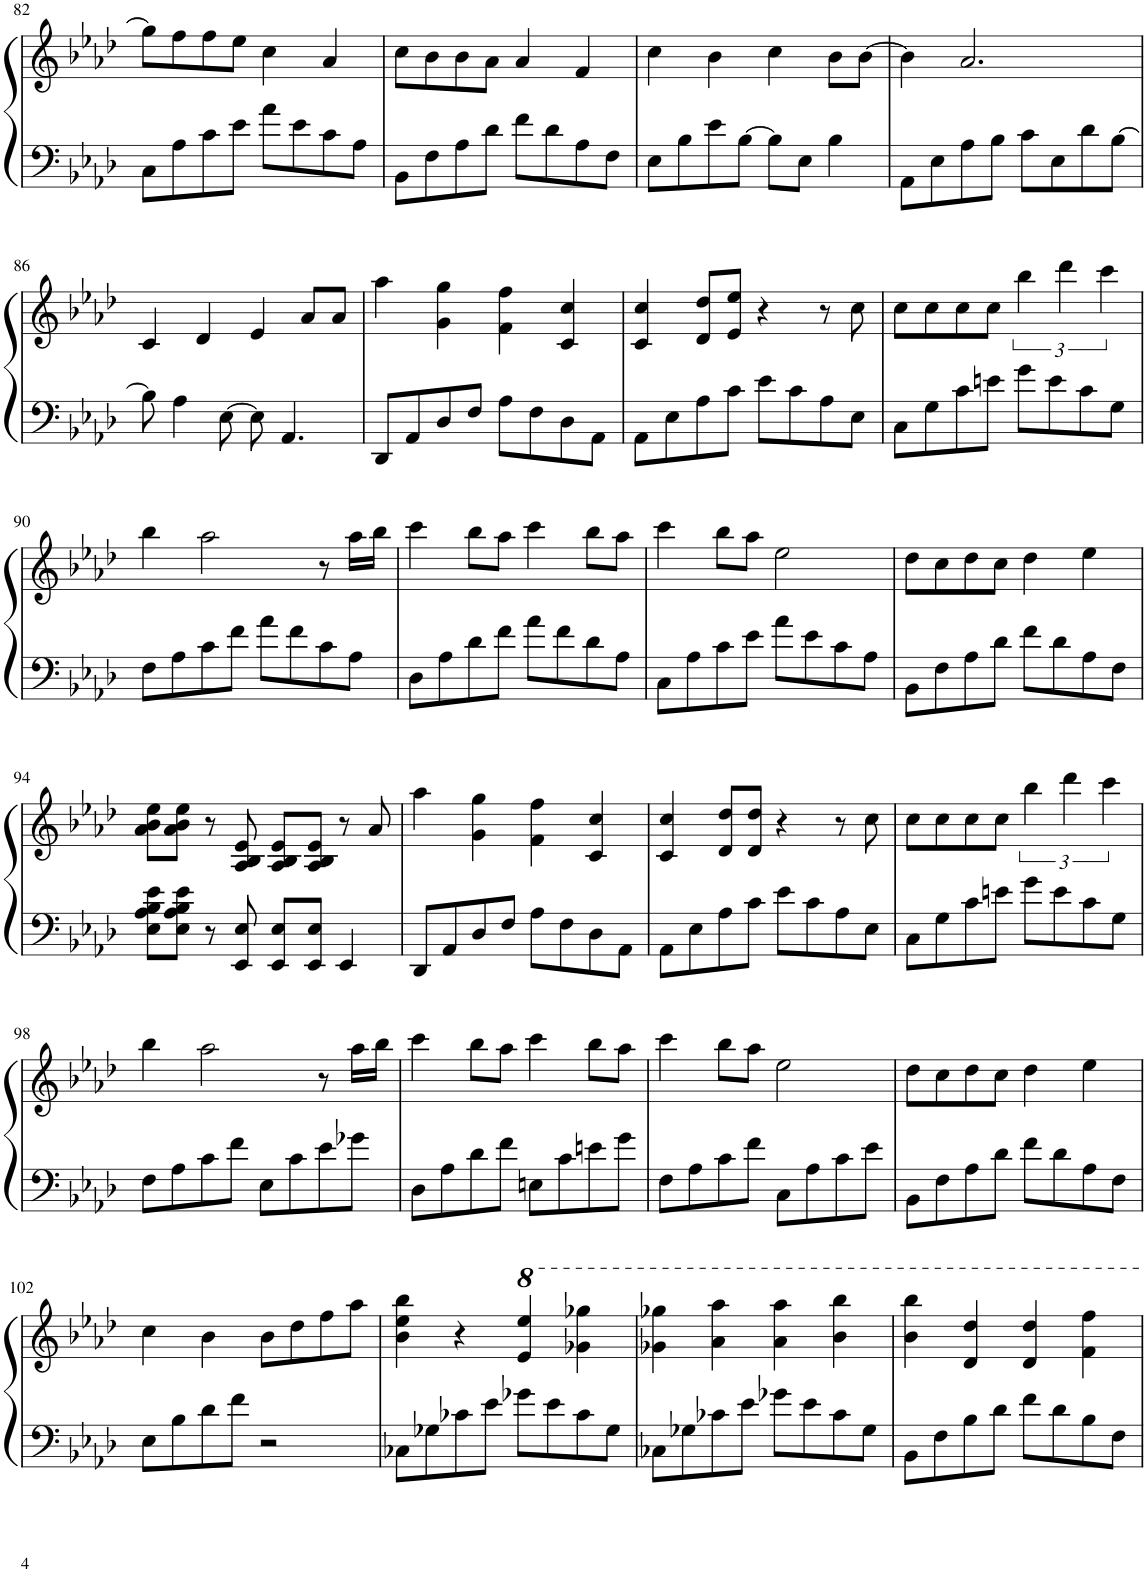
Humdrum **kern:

**kern	**kern
*part1	*part1
*staff2	*staff1
*I"钢琴	*
!!LO:PB:g=z
*clefF4	*clefG2
*k[b-e-a-d-]	*k[b-e-a-d-]
*M4/4	*M4/4
*met(c)	*met(c)
=82	=82
8C\L	8gg\L]
8A-\	8ff\
8c\	8ff\
8e-\J	8ee-\J
8a-\L	4cc\
8e-\	.
8c\	4a-/
8A-\J	.
=83	=83
8BB-\L	8cc\L
8F\	8b-\
8A-\	8b-\
8d-\J	8a-\J
8f\L	4a-/
8d-\	.
8A-\	4f/
8F\J	.
=84	=84
8E-\L	4cc\
8B-\	.
8e-\	4b-\
[8B-\J	.
8B-\L]	4cc\
8E-\J	.
4B-\	8b-\L
.	[8b-\J
=85	=85
8AA-\L	4b-\]
8E-\	.
8A-\	2.a-/
8B-\J	.
8c\L	.
8E-\	.
8d-\	.
[8B-\J	.
!!LO:LB:g=z
=86	=86
8B-\]	4c/
4A-\	.
.	4d-/
[8E-\	.
8E-\]	4e-/
4.AA-/	.
.	8a-/L
.	8a-/J
=87	=87
8DD-/L	4aa-\
8AA-/	.
8D-/	4g\ 4gg\
8F/J	.
8A-\L	4f\ 4ff\
8F\	.
8D-\	4c/ 4cc/
8AA-\J	.
=88	=88
8AA-\L	4c/ 4cc/
8E-\	.
8A-\	8d-/ 8dd-/L
8c\J	8e-/ 8ee-/J
8e-\L	4r
8c\	.
8A-\	8r
8E-\J	8cc\
=89	=89
8C\L	8cc\L
8G\	8cc\
8c\	8cc\
8en\J	8cc\J
8g\L	6bb-\
8e\	.
.	6ddd-\
8c\	.
.	6ccc\
8G\J	.
!!LO:LB:g=z
=90	=90
8F\L	4bb-\
8A-\	.
8c\	2aa-\
8f\J	.
8a-\L	.
8f\	.
8c\	8r
8A-\J	16aa-\LL
.	16bb-\JJ
=91	=91
8D-\L	4ccc\
8A-\	.
8d-\	8bb-\L
8f\J	8aa-\J
8a-\L	4ccc\
8f\	.
8d-\	8bb-\L
8A-\J	8aa-\J
=92	=92
8C\L	4ccc\
8A-\	.
8c\	8bb-\L
8e-\J	8aa-\J
8a-\L	2ee-\
8e-\	.
8c\	.
8A-\J	.
=93	=93
8BB-\L	8dd-\L
8F\	8cc\
8A-\	8dd-\
8d-\J	8cc\J
8f\L	4dd-\
8d-\	.
8A-\	4ee-\
8F\J	.
!!LO:LB:g=z
=94	=94
8E-\ 8A-\ 8B-\ 8e-\L	8a-\ 8b-\ 8ee-\L
8E-\ 8A-\ 8B-\ 8e-\J	8a-\ 8b-\ 8ee-\J
8r	8r
8EE-/ 8E-/	8A-/ 8B-/ 8e-/
8EE-/ 8E-/L	8A-/ 8B-/ 8e-/L
8EE-/ 8E-/J	8A-/ 8B-/ 8e-/J
4EE-/	8r
.	8a-/
=95	=95
8DD-/L	4aa-\
8AA-/	.
8D-/	4g\ 4gg\
8F/J	.
8A-\L	4f\ 4ff\
8F\	.
8D-\	4c/ 4cc/
8AA-\J	.
=96	=96
8AA-\L	4c/ 4cc/
8E-\	.
8A-\	8d-/ 8dd-/L
8c\J	8d-/ 8dd-/J
8e-\L	4r
8c\	.
8A-\	8r
8E-\J	8cc\
=97	=97
8C\L	8cc\L
8G\	8cc\
8c\	8cc\
8en\J	8cc\J
8g\L	6bb-\
8e\	.
.	6ddd-\
8c\	.
.	6ccc\
8G\J	.
!!LO:LB:g=z
=98	=98
8F\L	4bb-\
8A-\	.
8c\	2aa-\
8f\J	.
8E-\L	.
8c\	.
8e-\	8r
8g-X\J	16aa-\LL
.	16bb-\JJ
=99	=99
8D-\L	4ccc\
8A-\	.
8d-\	8bb-\L
8f\J	8aa-\J
8En\L	4ccc\
8c\	.
8en\	8bb-\L
8g\J	8aa-\J
=100	=100
8F\L	4ccc\
8A-\	.
8c\	8bb-\L
8f\J	8aa-\J
8C\L	2ee-\
8A-\	.
8c\	.
8e-\J	.
=101	=101
8BB-\L	8dd-\L
8F\	8cc\
8A-\	8dd-\
8d-\J	8cc\J
8f\L	4dd-\
8d-\	.
8A-\	4ee-\
8F\J	.
!!LO:LB:g=z
=102	=102
8E-\L	4cc\
8B-\	.
8d-\	4b-\
8f\J	.
2r	8b-\L
.	8dd-\
.	8ff\
.	8aa-\J
=103	=103
8C-X\L	4b-\ 4ee-\ 4bb-\
8G-X\	.
8c-X\	4r
8e-\J	.
8g-X\L	4ee-/ 4eee-/
8e-\	.
8c-\	4gg-X\ 4ggg-X\
8G-\J	.
=104	=104
8C-X\L	4gg-X\ 4ggg-X\
8G-X\	.
8c-X\	4aa-\ 4aaa-\
8e-\J	.
8g-X\L	4aa-\ 4aaa-\
8e-\	.
8c-\	4bb-\ 4bbb-\
8G-\J	.
=105	=105
8BB-\L	4bb-\ 4bbb-\
8F\	.
8B-\	4dd-/ 4ddd-/
8d-\J	.
8f\L	4dd-/ 4ddd-/
8d-\	.
8B-\	4ff\ 4fff\
8F\J	.
=	=
*-	*-
